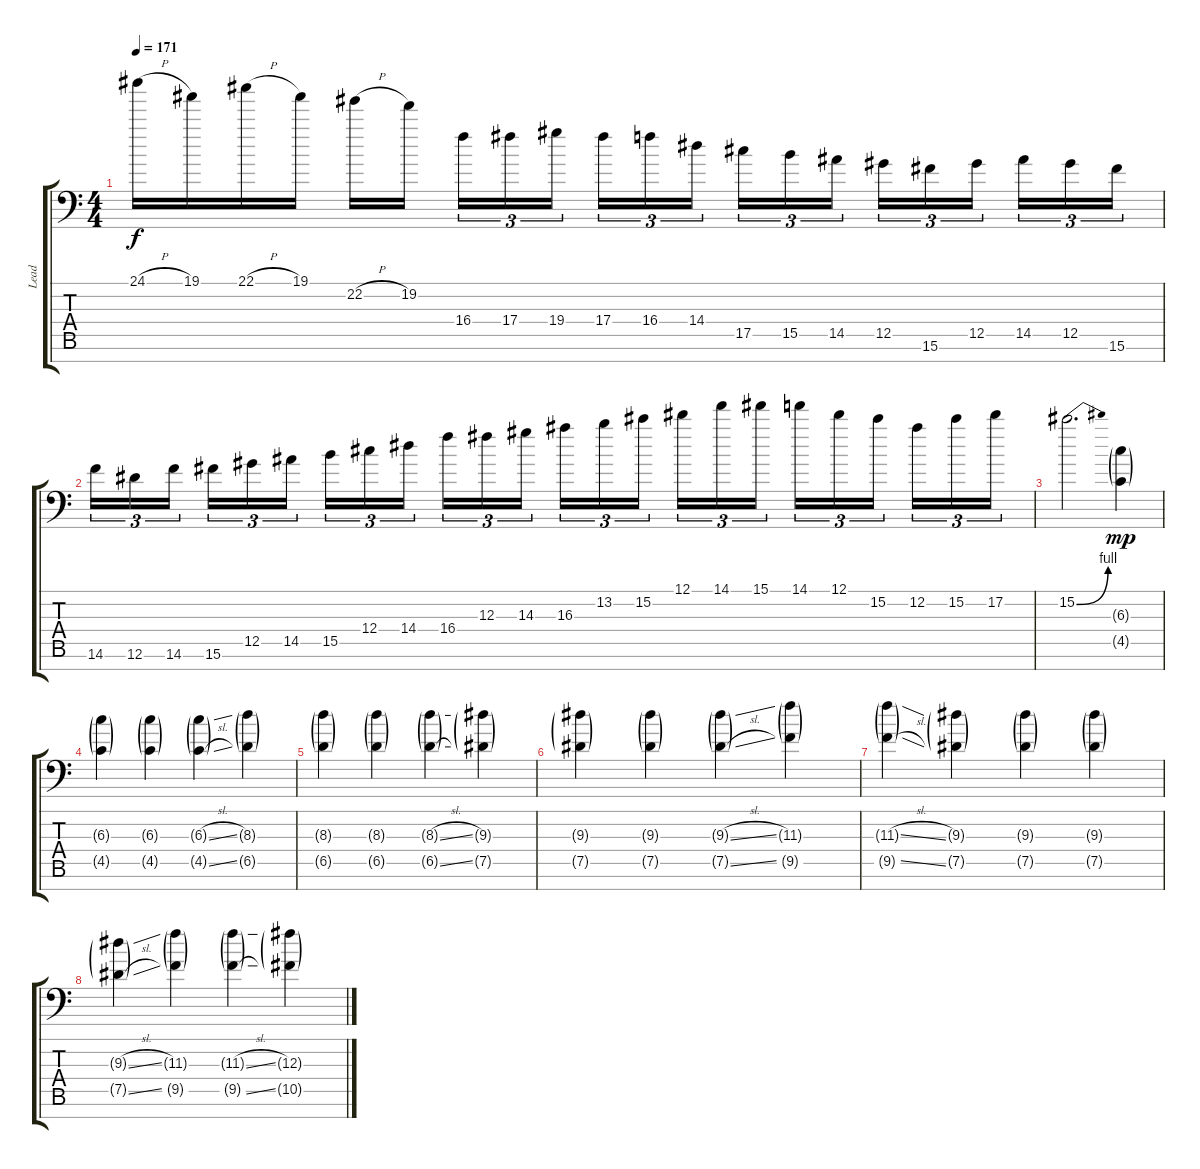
\track ("Lead" "Lead") {instrument distortionguitar}
\staff {score tabs}
\tuning (Eb4 Bb3 Gb3 Db3 Ab2 Eb2 Bb1) {hide}
\ts (4 4)
\tempo 171
\clef f4
\ks c
24.1{h}.16{dy f} 19.1.16 22.1{h}.16 19.1.16 22.2{h}.16 19.2.16{beam splitsecondary} 16.4.16{tu (3 2)} 17.4.16{tu (3 2)} 19.4.16{tu (3 2)} 17.4.16{tu (3 2)} 16.4.16{tu (3 2)} 14.4.16{tu (3 2) beam splitsecondary} 17.5.16{tu (3 2)} 15.5.16{tu (3 2)} 14.5.16{tu (3 2)} 12.5.16{tu (3 2)} 15.6.16{tu (3 2)} 12.5.16{tu (3 2) beam splitsecondary} 14.5.16{tu (3 2)} 12.5.16{tu (3 2)} 15.6.16{tu (3 2)} |
14.6.16{tu (3 2)} 12.6.16{tu (3 2)} 14.6.16{tu (3 2) beam splitsecondary} 15.6.16{tu (3 2)} 12.5.16{tu (3 2)} 14.5.16{tu (3 2)} 15.5.16{tu (3 2)} 12.4.16{tu (3 2)} 14.4.16{tu (3 2) beam splitsecondary} 16.4.16{tu (3 2)} 12.3.16{tu (3 2)} 14.3.16{tu (3 2)} 16.3.16{tu (3 2)} 13.2.16{tu (3 2)} 15.2.16{tu (3 2) beam splitsecondary} 12.1.16{tu (3 2)} 14.1.16{tu (3 2)} 15.1.16{tu (3 2)} 14.1.16{tu (3 2)} 12.1.16{tu (3 2)} 15.2.16{tu (3 2) beam splitsecondary} 12.2.16{tu (3 2)} 15.2.16{tu (3 2)} 17.2.16{tu (3 2)} |
15.2{be (bend 0 0 60 4)}.2{d} (6.3{g} 4.5{g}).4{dy mp} |
(6.3{g} 4.5{g}).4 (6.3{g} 4.5{g}).4 (6.3{sl g} 4.5{sl g}).4 (8.3{g} 6.5{g}).4 |
(8.3{g} 6.5{g}).4 (8.3{g} 6.5{g}).4 (8.3{sl g} 6.5{sl g}).4 (9.3{g} 7.5{g}).4 |
(9.3{g} 7.5{g}).4 (9.3{g} 7.5{g}).4 (9.3{sl g} 7.5{sl g}).4 (11.3{g} 9.5{g}).4 |
(11.3{sl g} 9.5{sl g}).4 (9.3{g} 7.5{g}).4 (9.3{g} 7.5{g}).4 (9.3{g} 7.5{g}).4 |
(9.3{sl g} 7.5{sl g}).4 (11.3{g} 9.5{g}).4 (11.3{sl g} 9.5{sl g}).4 (12.3{g} 10.5{g}).4
